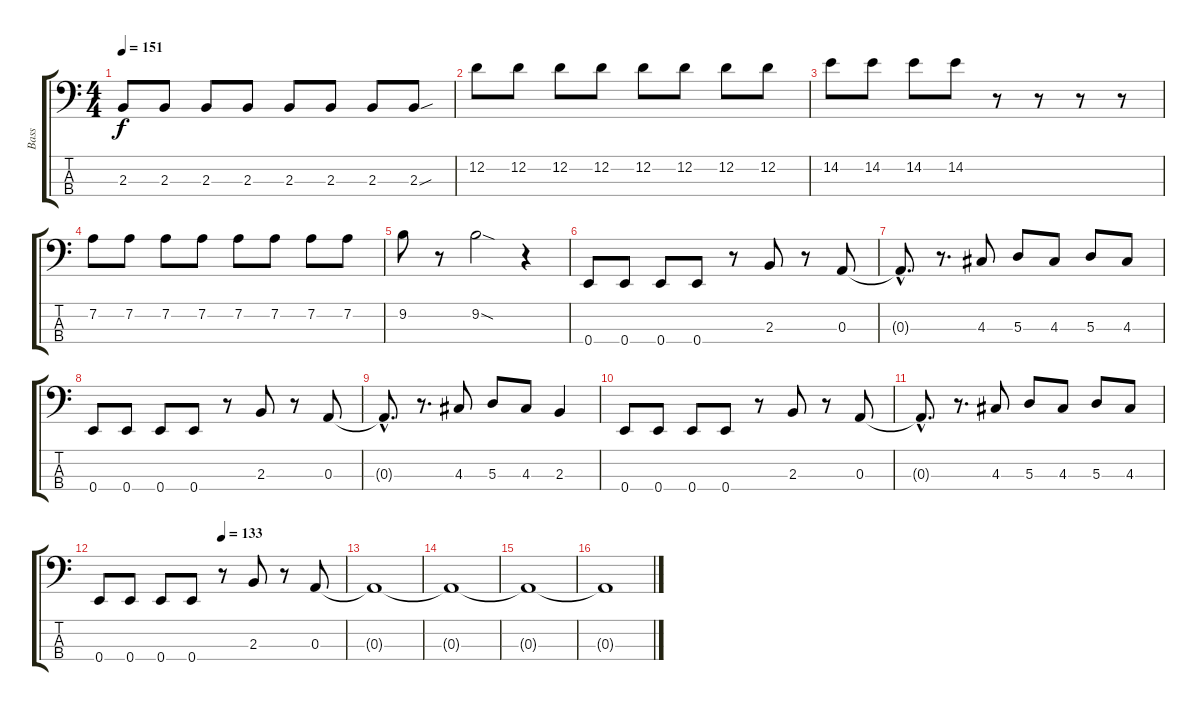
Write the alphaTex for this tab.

\track ("Bass" "Bass") {instrument electricbasspick}
\staff {score tabs}
\tuning (G2 D2 A1 E1) {hide}
\ts (4 4)
\tempo 151
\clef f4
\ks c
2.3.8{dy f} 2.3.8 2.3.8 2.3.8 2.3.8 2.3.8 2.3.8 2.3{sou}.8 |
12.2.8 12.2.8 12.2.8 12.2.8 12.2.8 12.2.8 12.2.8 12.2.8 |
14.2.8 14.2.8 14.2.8 14.2.8 r.8 r.8 r.8 r.8 |
7.2.8 7.2.8 7.2.8 7.2.8 7.2.8 7.2.8 7.2.8 7.2.8 |
9.2.8 r.8 9.2{sod}.2 r.4 |
0.4.8 0.4.8 0.4.8 0.4.8 r.8 2.3.8 r.8 0.3.8 |
0.3{hac t}.8{d} r.8{d} 4.3.8 5.3.8 4.3.8 5.3.8 4.3.8 |
0.4.8 0.4.8 0.4.8 0.4.8 r.8 2.3.8 r.8 0.3.8 |
0.3{hac t}.8{d} r.8{d} 4.3.8 5.3.8 4.3.8 2.3.4 |
0.4.8 0.4.8 0.4.8 0.4.8 r.8 2.3.8 r.8 0.3.8 |
0.3{hac t}.8{d} r.8{d} 4.3.8 5.3.8 4.3.8 5.3.8 4.3.8 |
\tempo (133 0.5)
0.4.8 0.4.8 0.4.8 0.4.8 r.8 2.3.8 r.8 0.3.8 |
0.3{t}.1 |
0.3{t}.1 |
0.3{t}.1 |
0.3{t}.1
